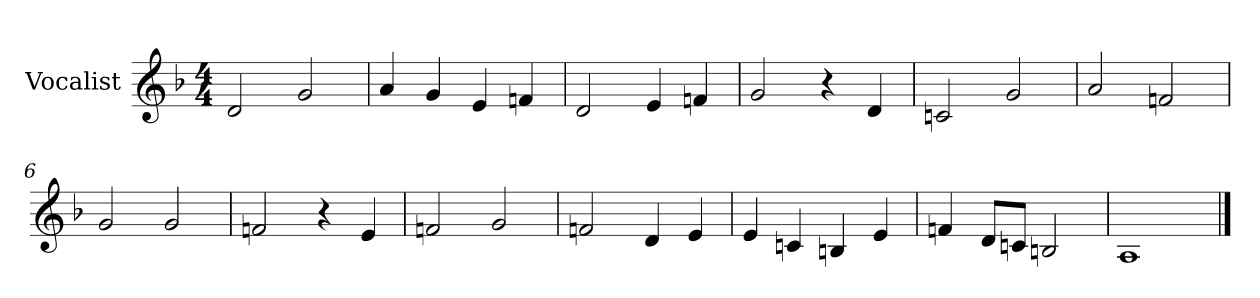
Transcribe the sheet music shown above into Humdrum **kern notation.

**kern
*part1
*staff1
*I"Vocalist
*k[b-]
*d:
*M4/4
=
2d
2g
=1
4a
4g
4e
4fn
=2
2d
4e
4fn
=3
2g
4r
4d
=4
2cn
2g
=5
2a
2fn
=6
2g
2g
=7
2fn
4r
4e
=8
2fn
2g
=9
2fn
4d
4e
=10
4e
4cn
4Bn
4e
=11
4fn
8dL
8cnJ
2Bn
=12
1A
==
*-
